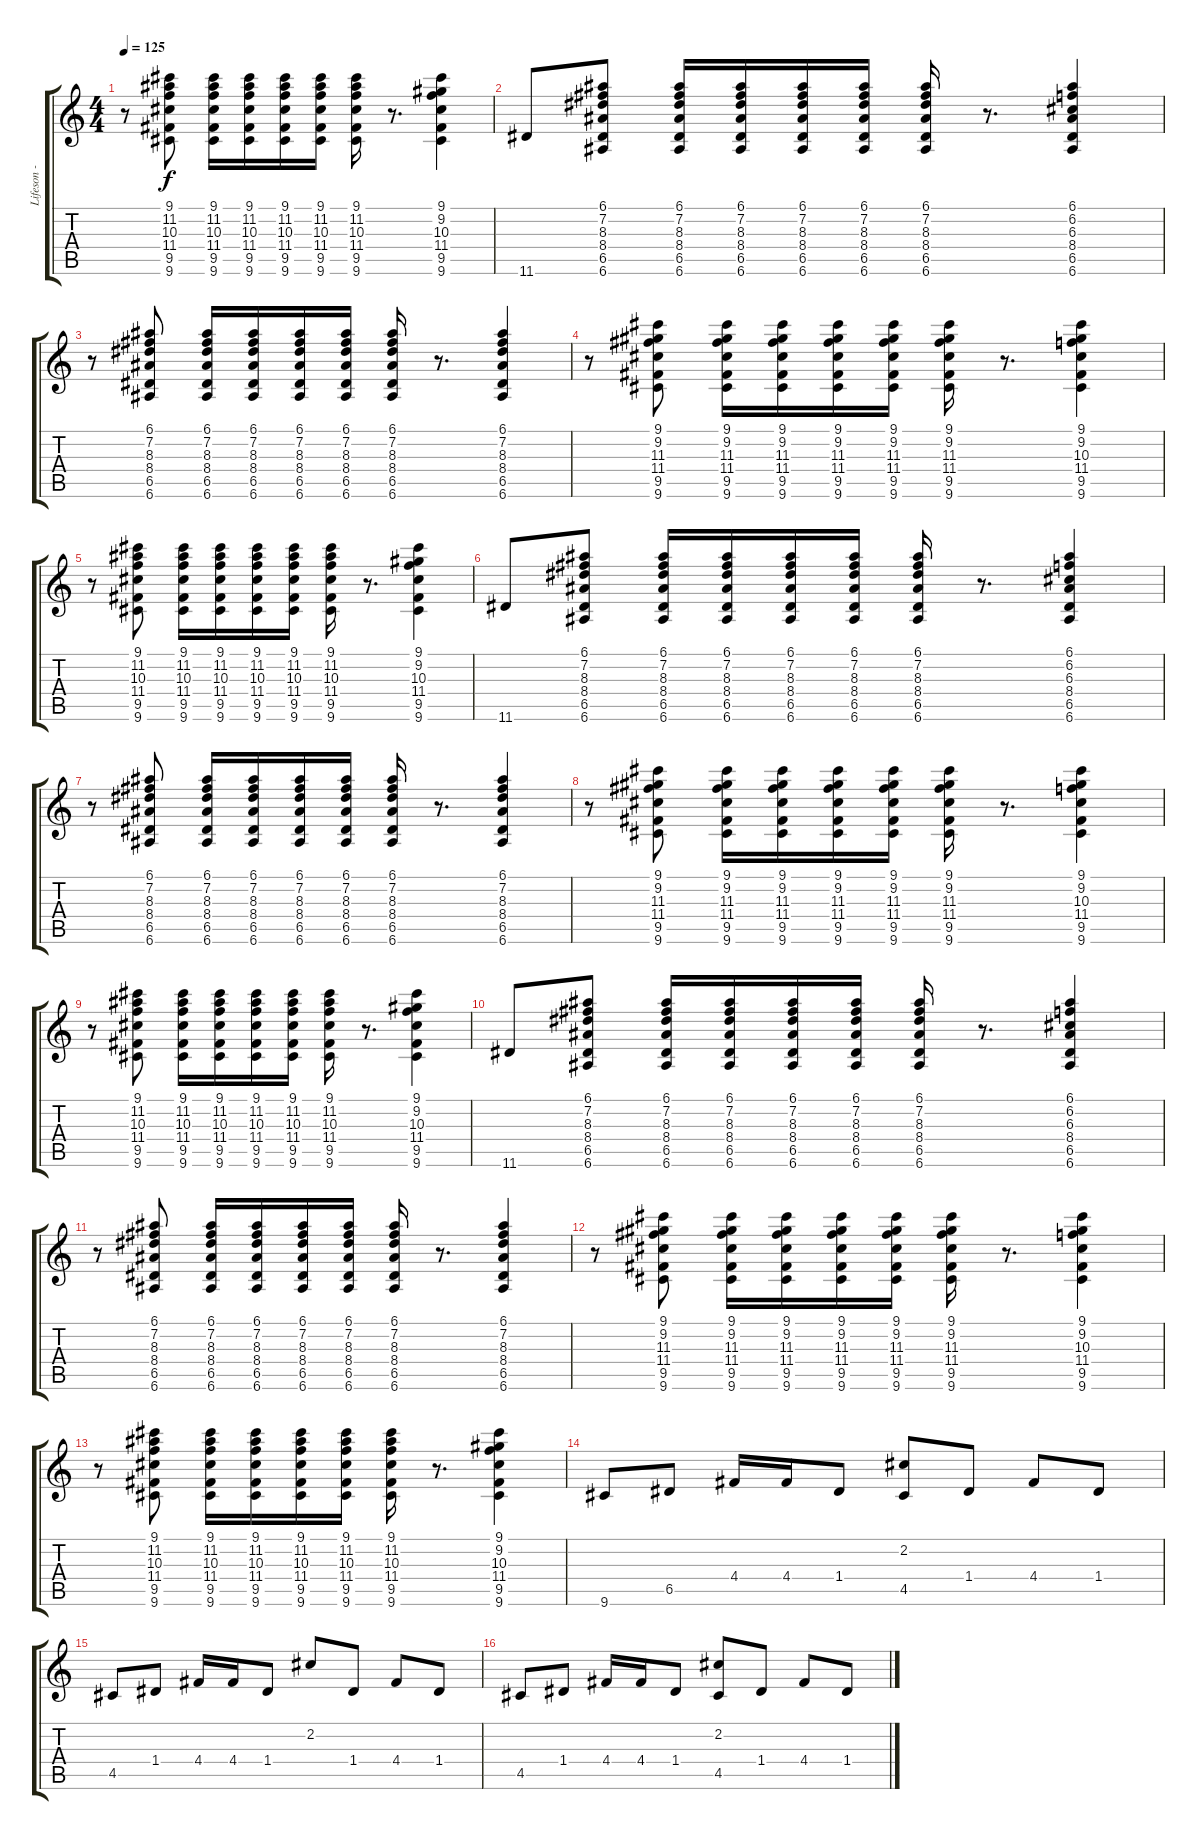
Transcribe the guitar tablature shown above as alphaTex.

\track ("Lifeson - Guitarra1" "Lifeson - ") {instrument acousticguitarsteel}
\staff {score tabs}
\tuning (E4 B3 G3 D3 A2 E2) {hide}
\ts (4 4)
\tempo 125
\clef g2
\ks c
r.8{dy mf} (9.1 11.2 10.3 11.4 9.5 9.6).8{dy f} (9.1 11.2 10.3 11.4 9.5 9.6).16 (9.1 11.2 10.3 11.4 9.5 9.6).16 (9.1 11.2 10.3 11.4 9.5 9.6).16 (9.1 11.2 10.3 11.4 9.5 9.6).16 (9.1 11.2 10.3 11.4 9.5 9.6).16 r.8{d} (9.1 9.2 10.3 11.4 9.5 9.6).4 |
11.6.8 (6.1 7.2 8.3 8.4 6.5 6.6).8 (6.1 7.2 8.3 8.4 6.5 6.6).16 (6.1 7.2 8.3 8.4 6.5 6.6).16 (6.1 7.2 8.3 8.4 6.5 6.6).16 (6.1 7.2 8.3 8.4 6.5 6.6).16 (6.1 7.2 8.3 8.4 6.5 6.6).16 r.8{d} (6.1 6.2 6.3 8.4 6.5 6.6).4 |
r.8 (6.1 7.2 8.3 8.4 6.5 6.6).8 (6.1 7.2 8.3 8.4 6.5 6.6).16 (6.1 7.2 8.3 8.4 6.5 6.6).16 (6.1 7.2 8.3 8.4 6.5 6.6).16 (6.1 7.2 8.3 8.4 6.5 6.6).16 (6.1 7.2 8.3 8.4 6.5 6.6).16 r.8{d} (6.1 7.2 8.3 8.4 6.5 6.6).4 |
r.8 (9.1 9.2 11.3 11.4 9.5 9.6).8 (9.1 9.2 11.3 11.4 9.5 9.6).16 (9.1 9.2 11.3 11.4 9.5 9.6).16 (9.1 9.2 11.3 11.4 9.5 9.6).16 (9.1 9.2 11.3 11.4 9.5 9.6).16 (9.1 9.2 11.3 11.4 9.5 9.6).16 r.8{d} (9.1 9.2 10.3 11.4 9.5 9.6).4 |
r.8 (9.1 11.2 10.3 11.4 9.5 9.6).8 (9.1 11.2 10.3 11.4 9.5 9.6).16 (9.1 11.2 10.3 11.4 9.5 9.6).16 (9.1 11.2 10.3 11.4 9.5 9.6).16 (9.1 11.2 10.3 11.4 9.5 9.6).16 (9.1 11.2 10.3 11.4 9.5 9.6).16 r.8{d} (9.1 9.2 10.3 11.4 9.5 9.6).4 |
11.6.8 (6.1 7.2 8.3 8.4 6.5 6.6).8 (6.1 7.2 8.3 8.4 6.5 6.6).16 (6.1 7.2 8.3 8.4 6.5 6.6).16 (6.1 7.2 8.3 8.4 6.5 6.6).16 (6.1 7.2 8.3 8.4 6.5 6.6).16 (6.1 7.2 8.3 8.4 6.5 6.6).16 r.8{d} (6.1 6.2 6.3 8.4 6.5 6.6).4 |
r.8 (6.1 7.2 8.3 8.4 6.5 6.6).8 (6.1 7.2 8.3 8.4 6.5 6.6).16 (6.1 7.2 8.3 8.4 6.5 6.6).16 (6.1 7.2 8.3 8.4 6.5 6.6).16 (6.1 7.2 8.3 8.4 6.5 6.6).16 (6.1 7.2 8.3 8.4 6.5 6.6).16 r.8{d} (6.1 7.2 8.3 8.4 6.5 6.6).4 |
r.8 (9.1 9.2 11.3 11.4 9.5 9.6).8 (9.1 9.2 11.3 11.4 9.5 9.6).16 (9.1 9.2 11.3 11.4 9.5 9.6).16 (9.1 9.2 11.3 11.4 9.5 9.6).16 (9.1 9.2 11.3 11.4 9.5 9.6).16 (9.1 9.2 11.3 11.4 9.5 9.6).16 r.8{d} (9.1 9.2 10.3 11.4 9.5 9.6).4 |
r.8 (9.1 11.2 10.3 11.4 9.5 9.6).8 (9.1 11.2 10.3 11.4 9.5 9.6).16 (9.1 11.2 10.3 11.4 9.5 9.6).16 (9.1 11.2 10.3 11.4 9.5 9.6).16 (9.1 11.2 10.3 11.4 9.5 9.6).16 (9.1 11.2 10.3 11.4 9.5 9.6).16 r.8{d} (9.1 9.2 10.3 11.4 9.5 9.6).4 |
11.6.8 (6.1 7.2 8.3 8.4 6.5 6.6).8 (6.1 7.2 8.3 8.4 6.5 6.6).16 (6.1 7.2 8.3 8.4 6.5 6.6).16 (6.1 7.2 8.3 8.4 6.5 6.6).16 (6.1 7.2 8.3 8.4 6.5 6.6).16 (6.1 7.2 8.3 8.4 6.5 6.6).16 r.8{d} (6.1 6.2 6.3 8.4 6.5 6.6).4 |
r.8 (6.1 7.2 8.3 8.4 6.5 6.6).8 (6.1 7.2 8.3 8.4 6.5 6.6).16 (6.1 7.2 8.3 8.4 6.5 6.6).16 (6.1 7.2 8.3 8.4 6.5 6.6).16 (6.1 7.2 8.3 8.4 6.5 6.6).16 (6.1 7.2 8.3 8.4 6.5 6.6).16 r.8{d} (6.1 7.2 8.3 8.4 6.5 6.6).4 |
r.8 (9.1 9.2 11.3 11.4 9.5 9.6).8 (9.1 9.2 11.3 11.4 9.5 9.6).16 (9.1 9.2 11.3 11.4 9.5 9.6).16 (9.1 9.2 11.3 11.4 9.5 9.6).16 (9.1 9.2 11.3 11.4 9.5 9.6).16 (9.1 9.2 11.3 11.4 9.5 9.6).16 r.8{d} (9.1 9.2 10.3 11.4 9.5 9.6).4 |
r.8 (9.1 11.2 10.3 11.4 9.5 9.6).8 (9.1 11.2 10.3 11.4 9.5 9.6).16 (9.1 11.2 10.3 11.4 9.5 9.6).16 (9.1 11.2 10.3 11.4 9.5 9.6).16 (9.1 11.2 10.3 11.4 9.5 9.6).16 (9.1 11.2 10.3 11.4 9.5 9.6).16 r.8{d} (9.1 9.2 10.3 11.4 9.5 9.6).4 |
9.6.8 6.5.8 4.4.16 4.4.16 1.4.8 (2.2 4.5).8 1.4.8 4.4.8 1.4.8 |
4.5.8 1.4.8 4.4.16 4.4.16 1.4.8 2.2.8 1.4.8 4.4.8 1.4.8 |
4.5.8 1.4.8 4.4.16 4.4.16 1.4.8 (2.2 4.5).8 1.4.8 4.4.8 1.4.8
